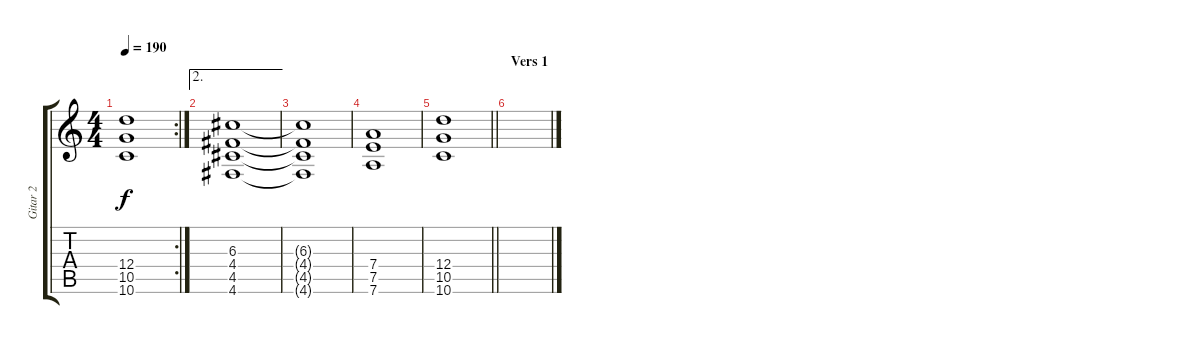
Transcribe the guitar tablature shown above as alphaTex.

\track ("Gitar 2" "Gitar 2") {instrument distortionguitar}
\staff {score tabs}
\tuning (E4 B3 G3 D3 A2 D2) {hide}
\rc 2
\ts (4 4)
\tempo 190
\clef g2
\ks c
(12.4 10.5 10.6).1{dy f} |
\ae 2
(6.3 4.4 4.5 4.6).1 |
(6.3{t} 4.4{t} 4.5{t} 4.6{t}).1 |
(7.4 7.5 7.6).1 |
\barLineRight lightlight
(12.4 10.5 10.6).1 |
\section ("" "Vers 1")
